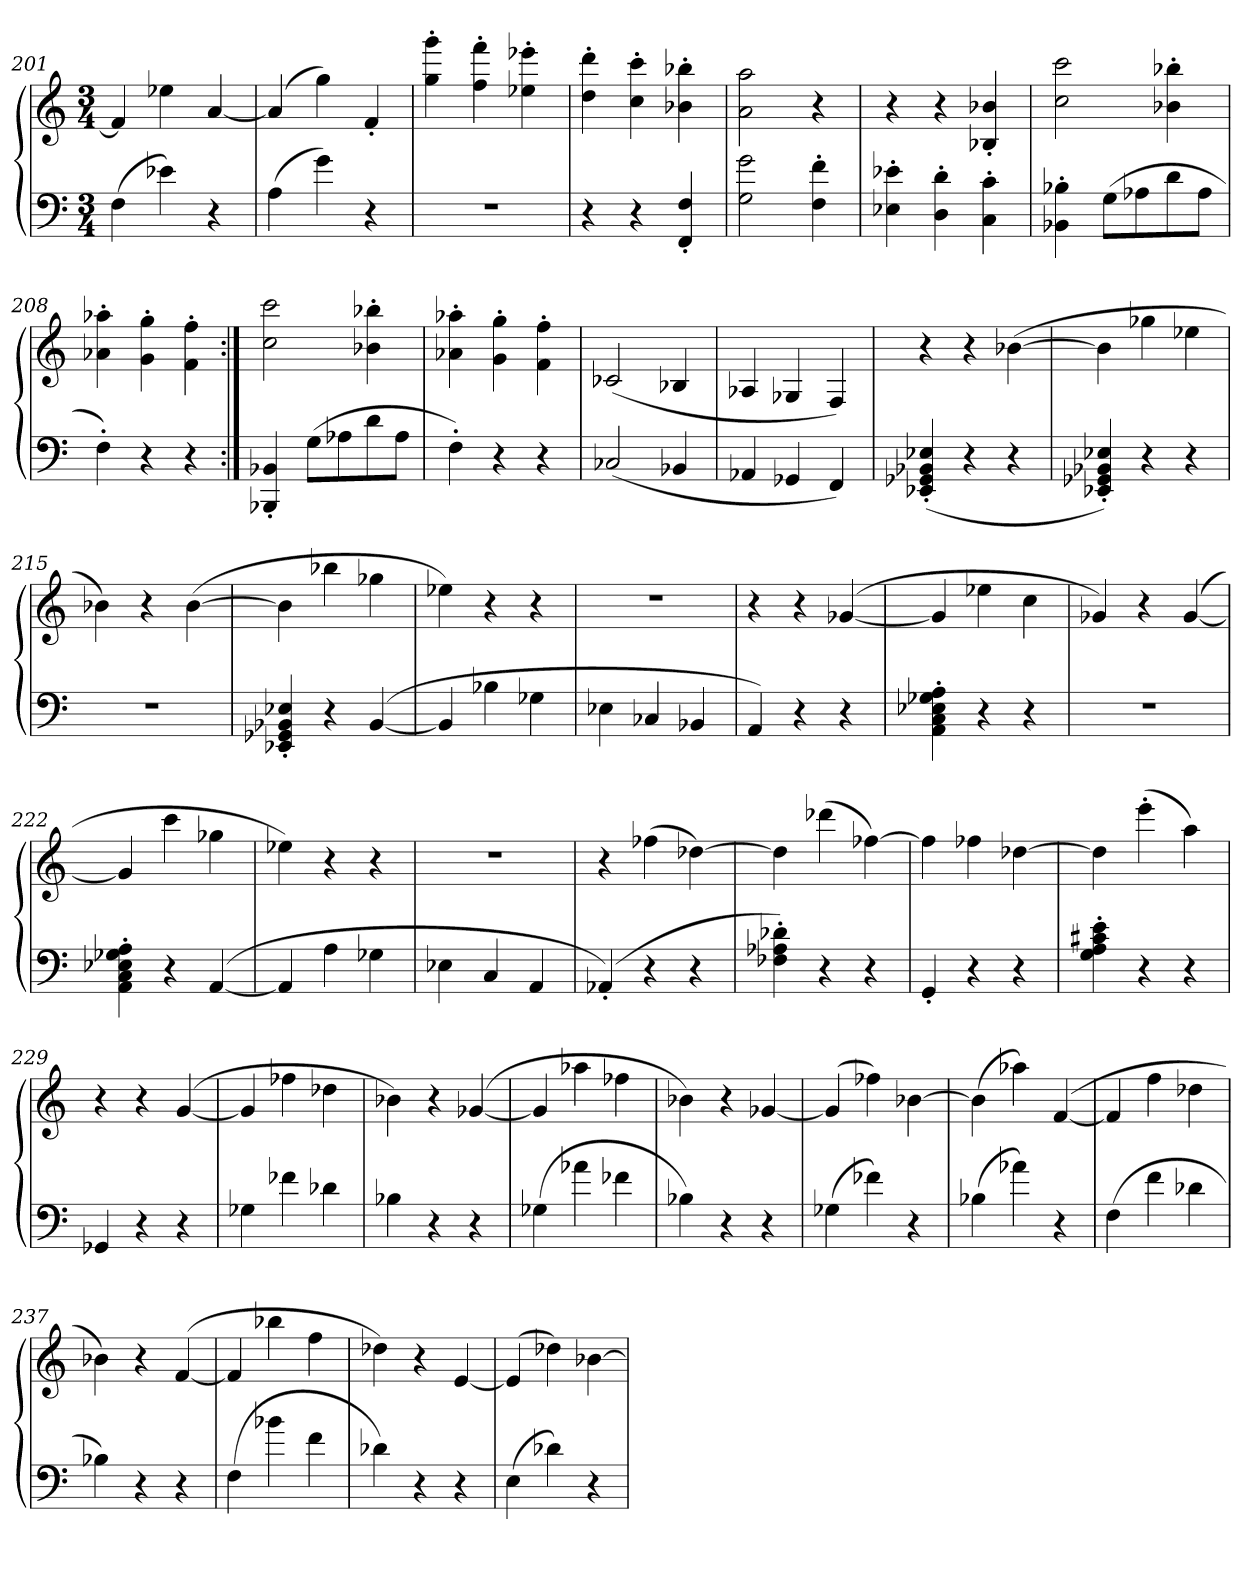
**kern	**kern
*part1	*part1
*staff2	*staff1
*clefF4	*clefG2
*k[]	*k[]
*M3/4	*M3/4
=201	=201
(4F\	4f/]
4e-X\)	4ee-X\
4r	[4a/
=202	=202
(4A\	(4a/]
4g\)	4gg\)
4r	4f'/
=203	=203
2.r	4gg'\ 4ggg'\
.	4ff'\ 4fff'\
.	4ee-X'\ 4eee-X'\
=204	=204
4r	4dd'\ 4ddd'\
4r	4cc'\ 4ccc'\
4FF'/ 4F'/	4b-X'\ 4bb-X'\
=205	=205
2G\ 2g\	2a\ 2aa\
4F'\ 4f'\	4r
=206	=206
4E-X'\ 4e-X'\	4r
4D'\ 4d'\	4r
4C'\ 4c'\	4B-X'/ 4b-X'/
=207	=207
4BB-X'\ 4B-X'\	2cc\ 2ccc\
(8G\L	.
8A-X\	.
8d\	4b-X'\ 4bb-X'\
8A-\J	.
=208	=208
4F'\)	4a-X'\ 4aa-X'\
4r	4g'\ 4gg'\
4r	4f'\ 4ff'\
=209:|!	=209:|!
4BBB-X'/ 4BB-X'/	2cc\ 2ccc\
(8G\L	.
8A-X\	.
8d\	4b-X'\ 4bb-X'\
8A-\J	.
=210	=210
4F'\)	4a-X'\ 4aa-X'\
4r	4g'\ 4gg'\
4r	4f'\ 4ff'\
=211	=211
(2C-X/	(2c-X/
4BB-X/	4B-X/
=212	=212
4AA-X/	4A-X/
4GG-X/	4G-X/
4FF/)	4F/)
=213	=213
(4EE-X'/ 4GG-X'/ 4BB-X'/ 4E-X'/	4r
4r	4r
4r	([4b-X\
=214	=214
4EE-X'/ 4GG-X'/ 4BB-X'/ 4E-X'/)	4b-\]
4r	4gg-X\
4r	4ee-X\
=215	=215
2.r	4b-X\)
.	4r
.	([4b-\
=216	=216
4EE-X'/ 4GG-X'/ 4BB-X'/ 4E-X'/	4b-\]
4r	4bb-X\
([4BB-/	4gg-X\
=217	=217
4BB-/]	4ee-X\)
4B-X\	4r
4G-X\	4r
=218	=218
4E-X\	2.r
4C-X/	.
4BB-X/	.
=219	=219
4AA/)	4r
4r	4r
4r	([4g-X/
=220	=220
4AA'\ 4C'\ 4E-X'\ 4G-X'\ 4A'\	4g-/]
4r	4ee-X\
4r	4cc\
=221	=221
2.r	4g-X/)
.	4r
.	([4g-/
=222	=222
4AA'\ 4C'\ 4E-X'\ 4G-X'\ 4A'\	4g-/]
4r	4ccc\
([4AA/	4gg-X\
=223	=223
4AA/]	4ee-X\)
4A\	4r
4G-X\	4r
=224	=224
4E-X\	2.r
4C/	.
4AA/	.
=225	=225
(4AA-X'/)	4r
4r	(4ff-X\
4r	[4dd-X\)
=226	=226
4F-X'\ 4A-X'\ 4d-X'\)	4dd-\]
4r	(4ddd-X\
4r	[4ff-X\)
=227	=227
4GG'/	4ff-\]
4r	4ff-X\
4r	[4dd-X\
=228	=228
4G'\ 4A'\ 4c#X'\ 4e'\	4dd-\]
4r	(4eee'\
4r	4aa\)
=229	=229
4GG-X/	4r
4r	4r
4r	([4g/
=230	=230
4G-X\	4g/]
4f-X\	4ff-X\
4d-X\	4dd-X\
=231	=231
4B-X\	4b-X\)
4r	4r
4r	([4g-X/
=232	=232
(4G-X\	4g-/]
4a-X\	4aa-X\
4f-X\	4ff-X\
=233	=233
4B-X\)	4b-X\)
4r	4r
4r	[4g-X/
=234	=234
(4G-X\	(4g-/]
4f-X\)	4ff-X\)
4r	[4b-X\
=235	=235
(4B-X\	(4b-\]
4a-X\)	4aa-X\)
4r	([4f/
=236	=236
(4F\	4f/]
4f\	4ff\
4d-X\	4dd-X\
=237	=237
4B-X\)	4b-X\)
4r	4r
4r	([4f/
=238	=238
(4F\	4f/]
4b-X\	4bb-X\
4f\	4ff\
=239	=239
4d-X\)	4dd-X\)
4r	4r
4r	[4e/
=240	=240
(4E\	(4e/]
4d-X\)	4dd-X\)
4r	[4b-X\
=	=
*-	*-
